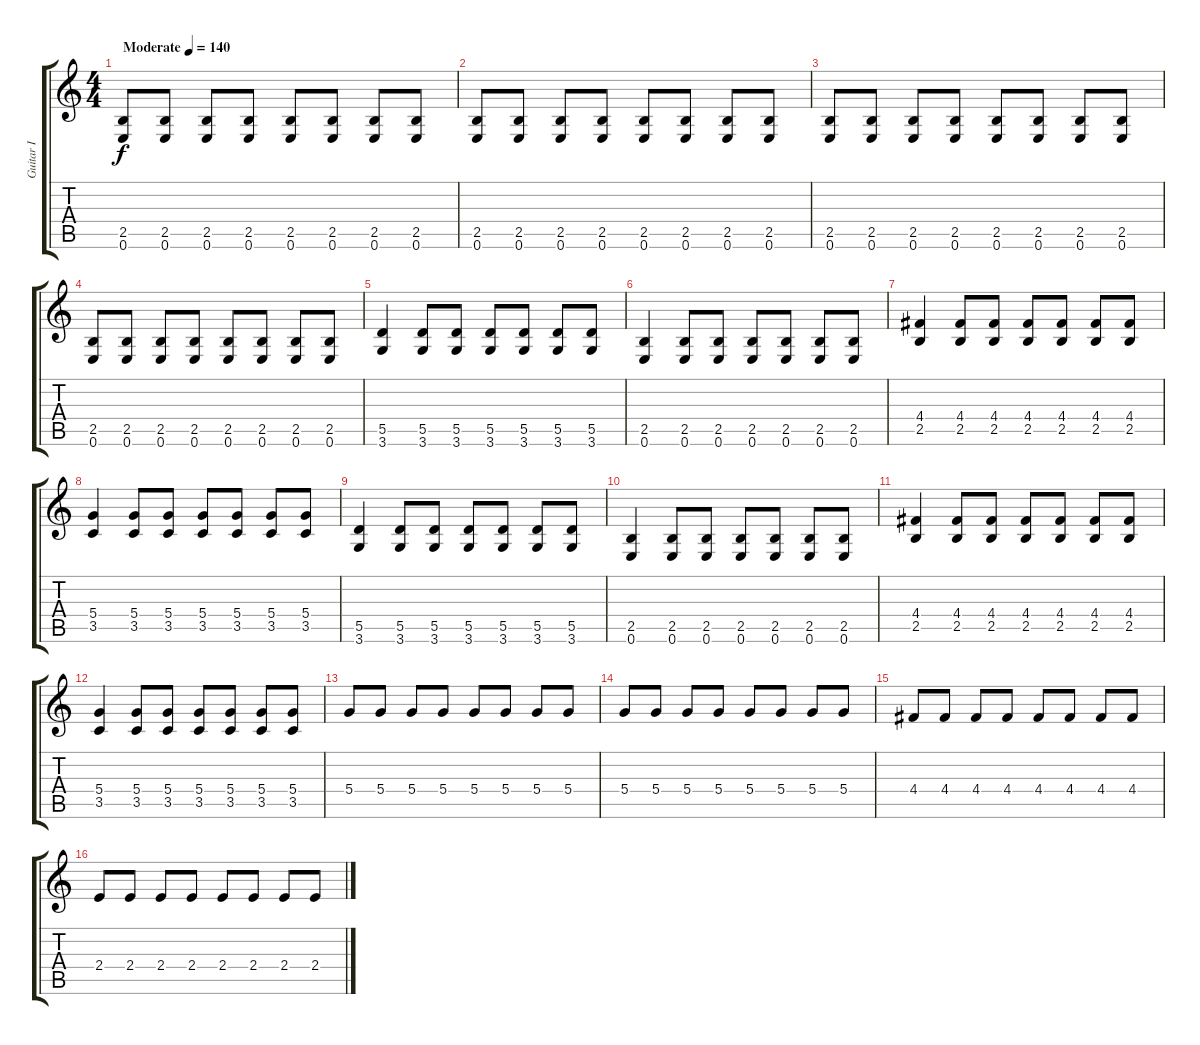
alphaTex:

\track ("Guitar I" "Guitar I") {instrument overdrivenguitar}
\staff {score tabs}
\tuning (E4 B3 G3 D3 A2 E2) {hide}
\ts (4 4)
\tempo (140 "Moderate")
\clef g2
\ks c
(2.5 0.6).8{dy f instrument overdrivenguitar} (2.5 0.6).8 (2.5 0.6).8 (2.5 0.6).8 (2.5 0.6).8 (2.5 0.6).8 (2.5 0.6).8 (2.5 0.6).8 |
(2.5 0.6).8 (2.5 0.6).8 (2.5 0.6).8 (2.5 0.6).8 (2.5 0.6).8 (2.5 0.6).8 (2.5 0.6).8 (2.5 0.6).8 |
(2.5 0.6).8 (2.5 0.6).8 (2.5 0.6).8 (2.5 0.6).8 (2.5 0.6).8 (2.5 0.6).8 (2.5 0.6).8 (2.5 0.6).8 |
(2.5 0.6).8 (2.5 0.6).8 (2.5 0.6).8 (2.5 0.6).8 (2.5 0.6).8 (2.5 0.6).8 (2.5 0.6).8 (2.5 0.6).8 |
(5.5 3.6).4 (5.5 3.6).8 (5.5 3.6).8 (5.5 3.6).8 (5.5 3.6).8 (5.5 3.6).8 (5.5 3.6).8 |
(2.5 0.6).4 (2.5 0.6).8 (2.5 0.6).8 (2.5 0.6).8 (2.5 0.6).8 (2.5 0.6).8 (2.5 0.6).8 |
(4.4 2.5).4 (4.4 2.5).8 (4.4 2.5).8 (4.4 2.5).8 (4.4 2.5).8 (4.4 2.5).8 (4.4 2.5).8 |
(5.4 3.5).4 (5.4 3.5).8 (5.4 3.5).8 (5.4 3.5).8 (5.4 3.5).8 (5.4 3.5).8 (5.4 3.5).8 |
(5.5 3.6).4 (5.5 3.6).8 (5.5 3.6).8 (5.5 3.6).8 (5.5 3.6).8 (5.5 3.6).8 (5.5 3.6).8 |
(2.5 0.6).4 (2.5 0.6).8 (2.5 0.6).8 (2.5 0.6).8 (2.5 0.6).8 (2.5 0.6).8 (2.5 0.6).8 |
(4.4 2.5).4 (4.4 2.5).8 (4.4 2.5).8 (4.4 2.5).8 (4.4 2.5).8 (4.4 2.5).8 (4.4 2.5).8 |
(5.4 3.5).4 (5.4 3.5).8 (5.4 3.5).8 (5.4 3.5).8 (5.4 3.5).8 (5.4 3.5).8 (5.4 3.5).8 |
5.4.8 5.4.8 5.4.8 5.4.8 5.4.8 5.4.8 5.4.8 5.4.8 |
5.4.8 5.4.8 5.4.8 5.4.8 5.4.8 5.4.8 5.4.8 5.4.8 |
4.4.8 4.4.8 4.4.8 4.4.8 4.4.8 4.4.8 4.4.8 4.4.8 |
2.4.8 2.4.8 2.4.8 2.4.8 2.4.8 2.4.8 2.4.8 2.4.8
